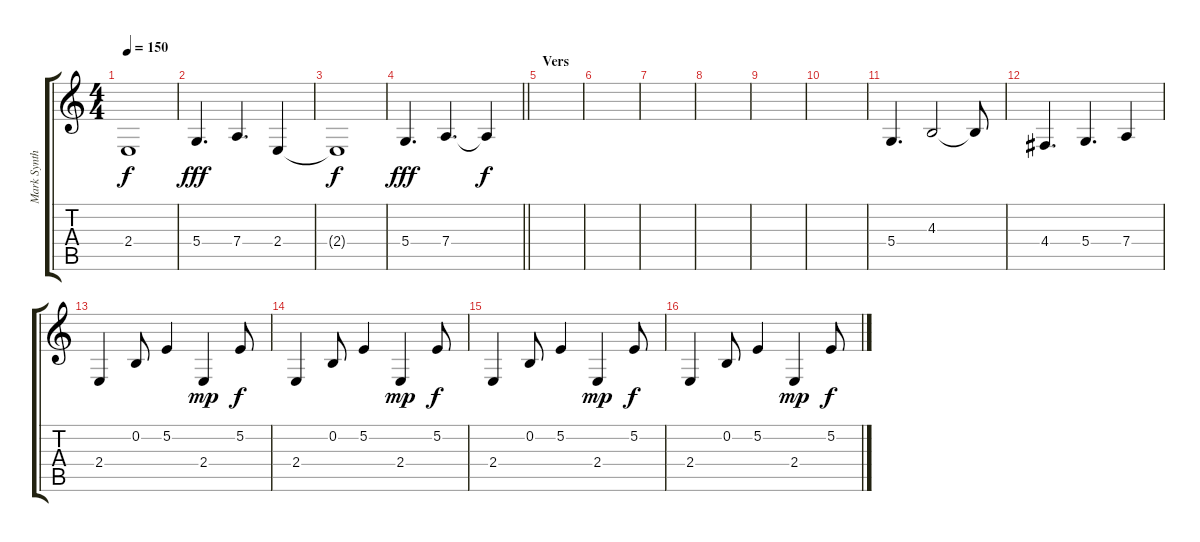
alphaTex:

\track ("Mark Synth 2" "Mark Synth") {instrument electricgrandpiano}
\staff {score tabs}
\tuning (E4 B3 G3 D3 A2 E2) {hide}
\ts (4 4)
\tempo 150
\clef g2
\ks c
2.4{t}.1{dy f} |
5.4.4{d dy fff} 7.4.4{d} 2.4.4 |
2.4{t}.1{dy f} |
\barLineRight lightlight
5.4.4{d dy fff} 7.4.4{d} 7.4{t}.4{dy f} |
\section ("" "Vers")
|
|
|
|
|
|
5.4.4{d} 4.3.2 4.3{t}.8 |
4.4.4{d} 5.4.4{d} 7.4.4 |
2.4.4 0.2.8 5.2.4 2.4.4{dy mp} 5.2.8{dy f} |
2.4.4 0.2.8 5.2.4 2.4.4{dy mp} 5.2.8{dy f} |
2.4.4 0.2.8 5.2.4 2.4.4{dy mp} 5.2.8{dy f} |
2.4.4 0.2.8 5.2.4 2.4.4{dy mp} 5.2.8{dy f}
